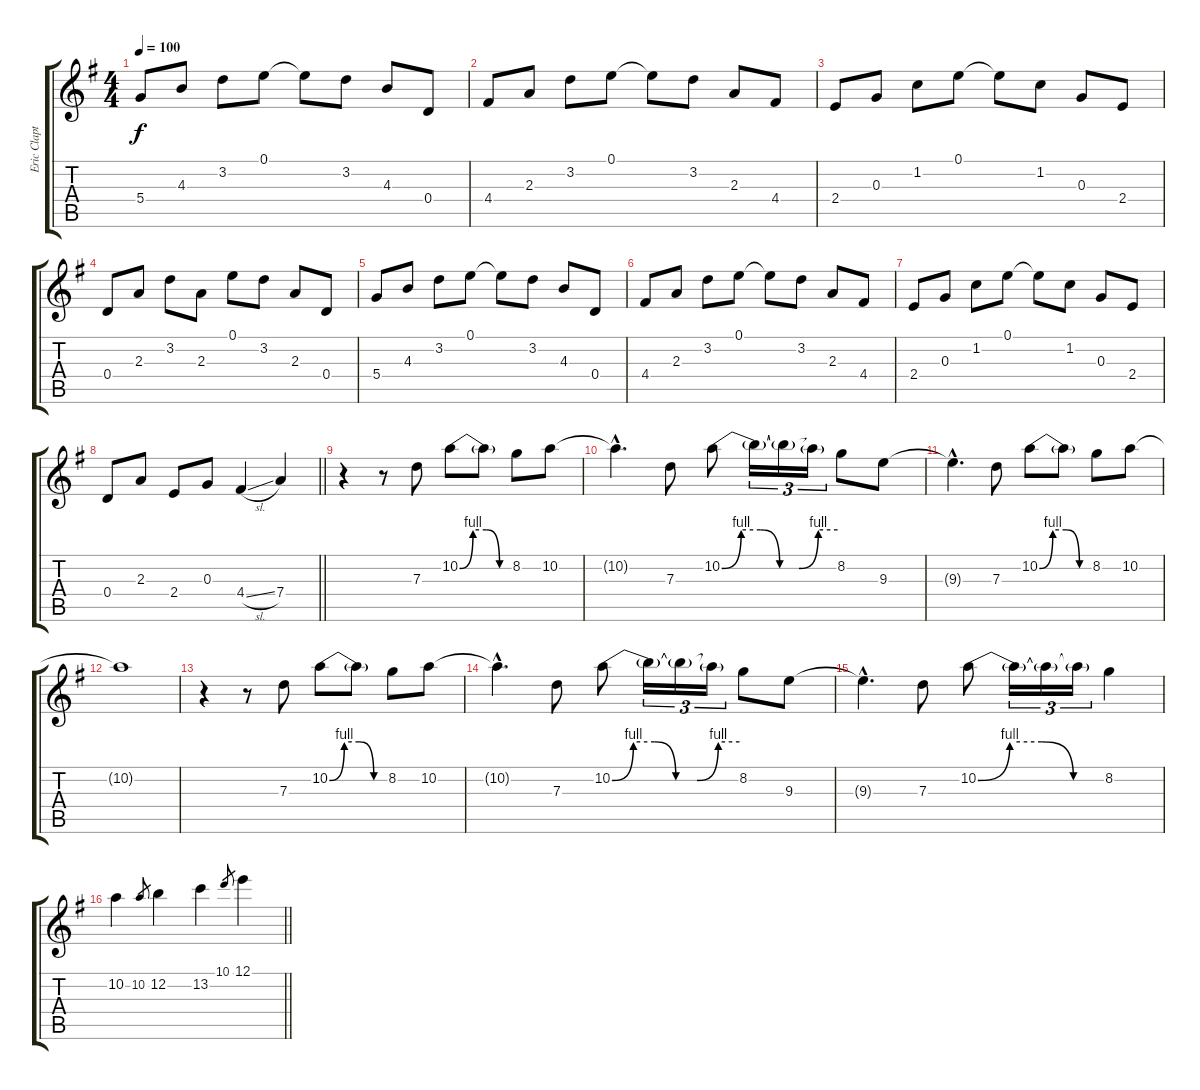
\track ("Eric Clapton Guitar" "Eric Clapt") {instrument electricguitarclean}
\staff {score tabs}
\tuning (E4 B3 G3 D3 A2 E2) {hide}
\ts (4 4)
\tempo 100
\clef g2
\ks g
5.4.8{dy f instrument electricguitarclean} 4.3.8 3.2.8 0.1.8 0.1{t}.8 3.2.8 4.3.8 0.4.8 |
4.4.8 2.3.8 3.2.8 0.1.8 0.1{t}.8 3.2.8 2.3.8 4.4.8 |
2.4.8 0.3.8 1.2.8 0.1.8 0.1{t}.8 1.2.8 0.3.8 2.4.8 |
0.4.8 2.3.8 3.2.8 2.3.8 0.1.8 3.2.8 2.3.8 0.4.8 |
5.4.8 4.3.8 3.2.8 0.1.8 0.1{t}.8 3.2.8 4.3.8 0.4.8 |
4.4.8 2.3.8 3.2.8 0.1.8 0.1{t}.8 3.2.8 2.3.8 4.4.8 |
2.4.8 0.3.8 1.2.8 0.1.8 0.1{t}.8 1.2.8 0.3.8 2.4.8 |
\barLineRight lightlight
0.4.8 2.3.8 2.4.8 0.3.8 4.4{sl}.4 7.4.4 |
r.4 r.8 7.3.8 10.2{be (custom 0 0 15 4 30 4 45 0 60 0)}.8 10.2{t}.8 8.2.8 10.2.8 |
10.2{hac t}.4{d} 7.3.8 10.2{be (custom 0 0 10 4 20 4 30 0 40 0 50 4 60 4)}.8 10.2{t}.16{tu (3 2)} 10.2{t}.16{tu (3 2)} 10.2{t}.16{tu (3 2)} 8.2.8 9.3.8 |
9.3{hac t}.4{d} 7.3.8 10.2{be (custom 0 0 15 4 30 4 45 0 60 0)}.8 10.2{t}.8 8.2.8 10.2.8 |
10.2{t}.1 |
r.4 r.8 7.3.8 10.2{be (custom 0 0 15 4 30 4 45 0 60 0)}.8 10.2{t}.8 8.2.8 10.2.8 |
10.2{hac t}.4{d} 7.3.8 10.2{be (custom 0 0 10 4 20 4 30 0 40 0 50 4 60 4)}.8 10.2{t}.16{tu (3 2)} 10.2{t}.16{tu (3 2)} 10.2{t}.16{tu (3 2)} 8.2.8 9.3.8 |
9.3{hac t}.4{d} 7.3.8 10.2{be (custom 0 0 15 4 30 4 45 0 60 0)}.8 10.2{t}.16{tu (3 2)} 10.2{t}.16{tu (3 2)} 10.2{t}.16{tu (3 2)} 8.2.4 |
\barLineRight lightlight
10.2.4 10.2.8{gr} 12.2.4 13.2.4 10.1.8{gr} 12.1.4
